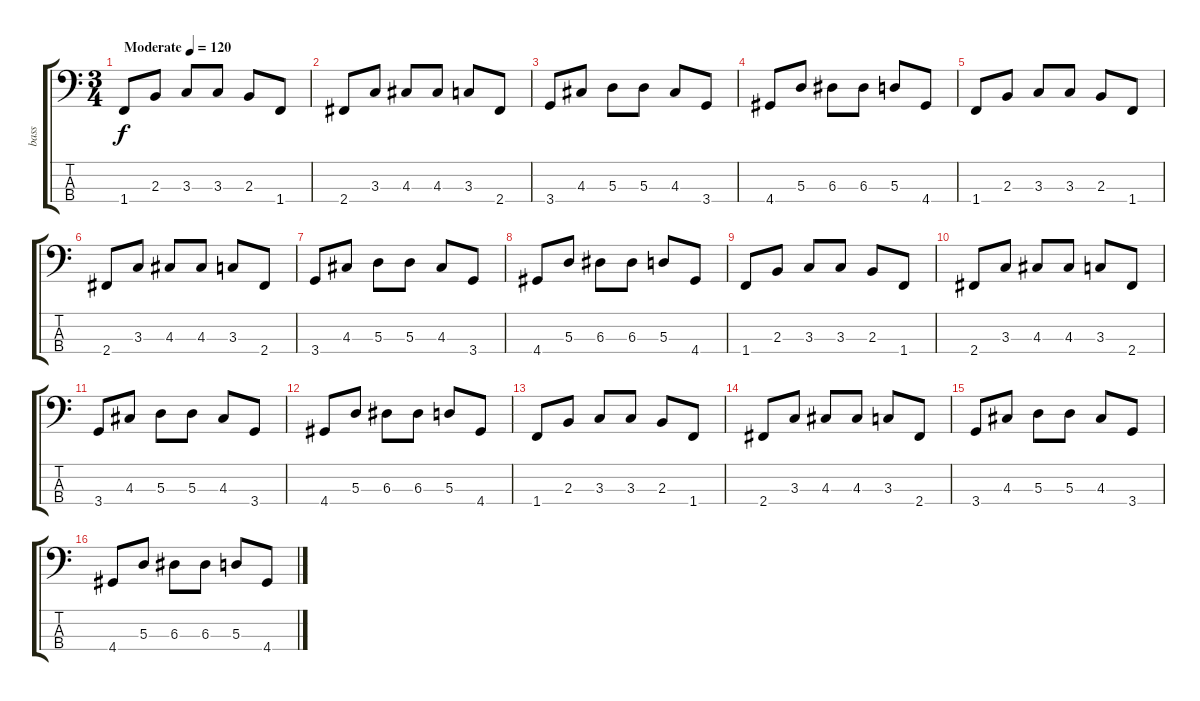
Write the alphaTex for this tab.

\track ("bass" "bass") {instrument electricbassfinger}
\staff {score tabs}
\tuning (G2 D2 A1 E1) {hide}
\ts (3 4)
\tempo (120 "Moderate")
\clef f4
\ks c
1.4.8{dy f instrument electricbassfinger} 2.3.8 3.3.8 3.3.8 2.3.8 1.4.8 |
2.4.8 3.3.8 4.3.8 4.3.8 3.3.8 2.4.8 |
3.4.8 4.3.8 5.3.8 5.3.8 4.3.8 3.4.8 |
4.4.8 5.3.8 6.3.8 6.3.8 5.3.8 4.4.8 |
1.4.8 2.3.8 3.3.8 3.3.8 2.3.8 1.4.8 |
2.4.8 3.3.8 4.3.8 4.3.8 3.3.8 2.4.8 |
3.4.8 4.3.8 5.3.8 5.3.8 4.3.8 3.4.8 |
4.4.8 5.3.8 6.3.8 6.3.8 5.3.8 4.4.8 |
1.4.8 2.3.8 3.3.8 3.3.8 2.3.8 1.4.8 |
2.4.8 3.3.8 4.3.8 4.3.8 3.3.8 2.4.8 |
3.4.8 4.3.8 5.3.8 5.3.8 4.3.8 3.4.8 |
4.4.8 5.3.8 6.3.8 6.3.8 5.3.8 4.4.8 |
1.4.8 2.3.8 3.3.8 3.3.8 2.3.8 1.4.8 |
2.4.8 3.3.8 4.3.8 4.3.8 3.3.8 2.4.8 |
3.4.8 4.3.8 5.3.8 5.3.8 4.3.8 3.4.8 |
4.4.8 5.3.8 6.3.8 6.3.8 5.3.8 4.4.8
